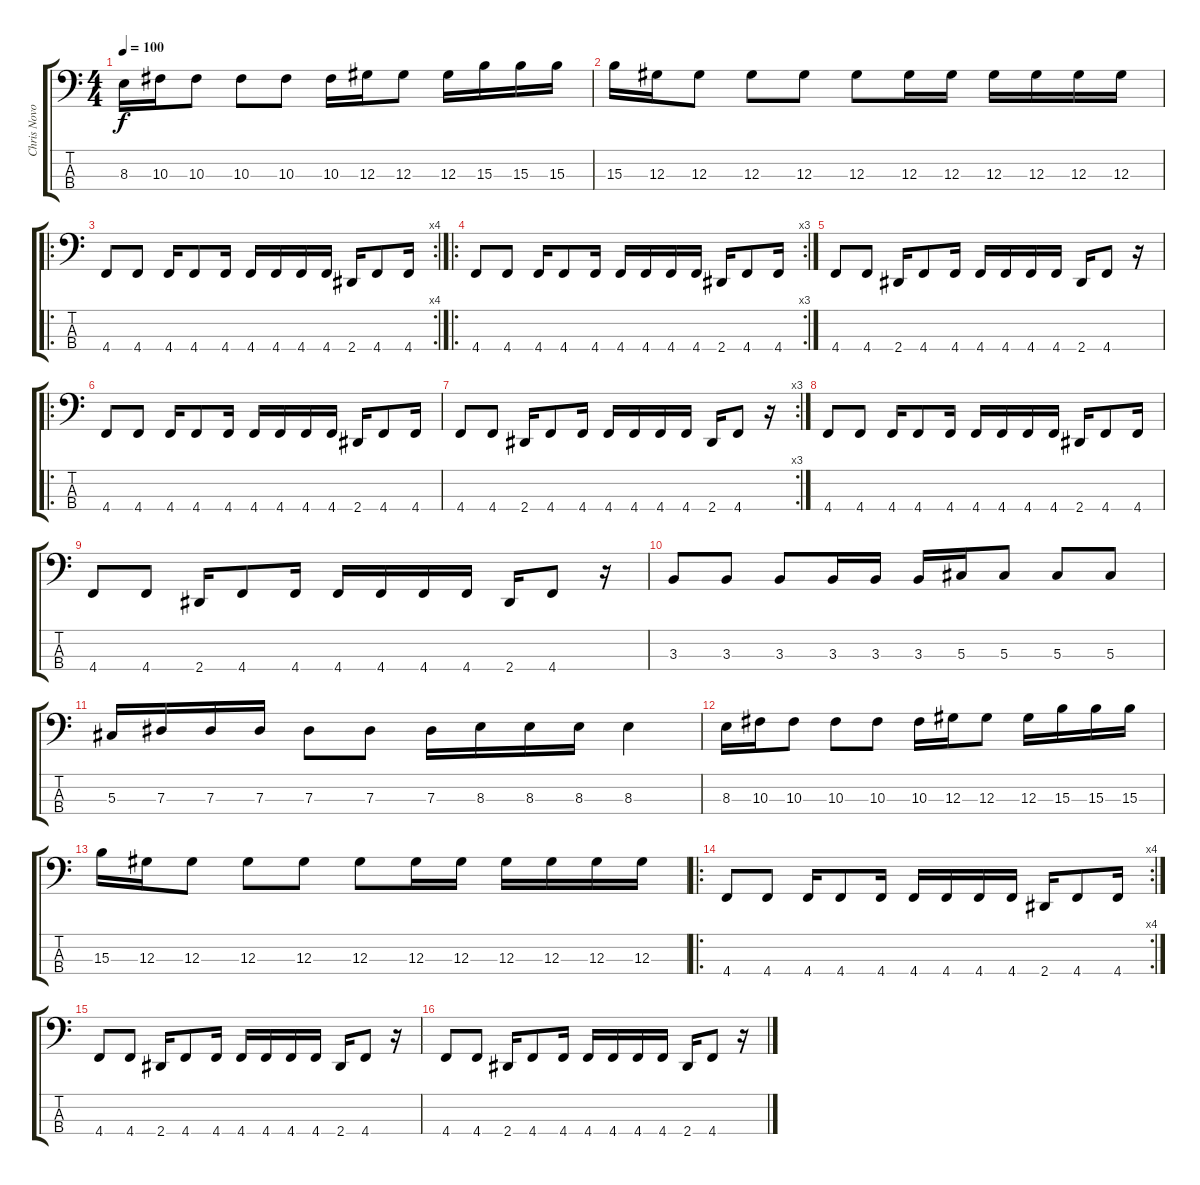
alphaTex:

\track ("Chris Novoselic" "Chris Novo") {instrument electricbasspick}
\staff {score tabs}
\tuning (Gb2 Db2 Ab1 Db1) {hide}
\ts (4 4)
\tempo 100
\clef f4
\ks c
8.3.16{dy f} 10.3.16 10.3.8 10.3.8 10.3.8 10.3.16 12.3.16 12.3.8 12.3.16 15.3.16 15.3.16 15.3.16 |
15.3.16 12.3.16 12.3.8 12.3.8 12.3.8 12.3.8 12.3.16 12.3.16 12.3.16 12.3.16 12.3.16 12.3.16 |
\ro
\rc 4
4.4.8 4.4.8 4.4.16 4.4.8 4.4.16 4.4.16 4.4.16 4.4.16 4.4.16 2.4.16 4.4.8 4.4.16 |
\ro
\rc 3
4.4.8 4.4.8 4.4.16 4.4.8 4.4.16 4.4.16 4.4.16 4.4.16 4.4.16 2.4.16 4.4.8 4.4.16 |
4.4.8 4.4.8 2.4.16 4.4.8 4.4.16 4.4.16 4.4.16 4.4.16 4.4.16 2.4.16 4.4.8 r.16 |
\ro
4.4.8 4.4.8 4.4.16 4.4.8 4.4.16 4.4.16 4.4.16 4.4.16 4.4.16 2.4.16 4.4.8 4.4.16 |
\rc 3
4.4.8 4.4.8 2.4.16 4.4.8 4.4.16 4.4.16 4.4.16 4.4.16 4.4.16 2.4.16 4.4.8 r.16 |
4.4.8 4.4.8 4.4.16 4.4.8 4.4.16 4.4.16 4.4.16 4.4.16 4.4.16 2.4.16 4.4.8 4.4.16 |
4.4.8 4.4.8 2.4.16 4.4.8 4.4.16 4.4.16 4.4.16 4.4.16 4.4.16 2.4.16 4.4.8 r.16 |
3.3.8 3.3.8 3.3.8 3.3.16 3.3.16 3.3.16 5.3.16 5.3.8 5.3.8 5.3.8 |
5.3.16 7.3.16 7.3.16 7.3.16 7.3.8 7.3.8 7.3.16 8.3.16 8.3.16 8.3.16 8.3.4 |
8.3.16 10.3.16 10.3.8 10.3.8 10.3.8 10.3.16 12.3.16 12.3.8 12.3.16 15.3.16 15.3.16 15.3.16 |
15.3.16 12.3.16 12.3.8 12.3.8 12.3.8 12.3.8 12.3.16 12.3.16 12.3.16 12.3.16 12.3.16 12.3.16 |
\ro
\rc 4
4.4.8 4.4.8 4.4.16 4.4.8 4.4.16 4.4.16 4.4.16 4.4.16 4.4.16 2.4.16 4.4.8 4.4.16 |
4.4.8 4.4.8 2.4.16 4.4.8 4.4.16 4.4.16 4.4.16 4.4.16 4.4.16 2.4.16 4.4.8 r.16 |
4.4.8 4.4.8 2.4.16 4.4.8 4.4.16 4.4.16 4.4.16 4.4.16 4.4.16 2.4.16 4.4.8 r.16
